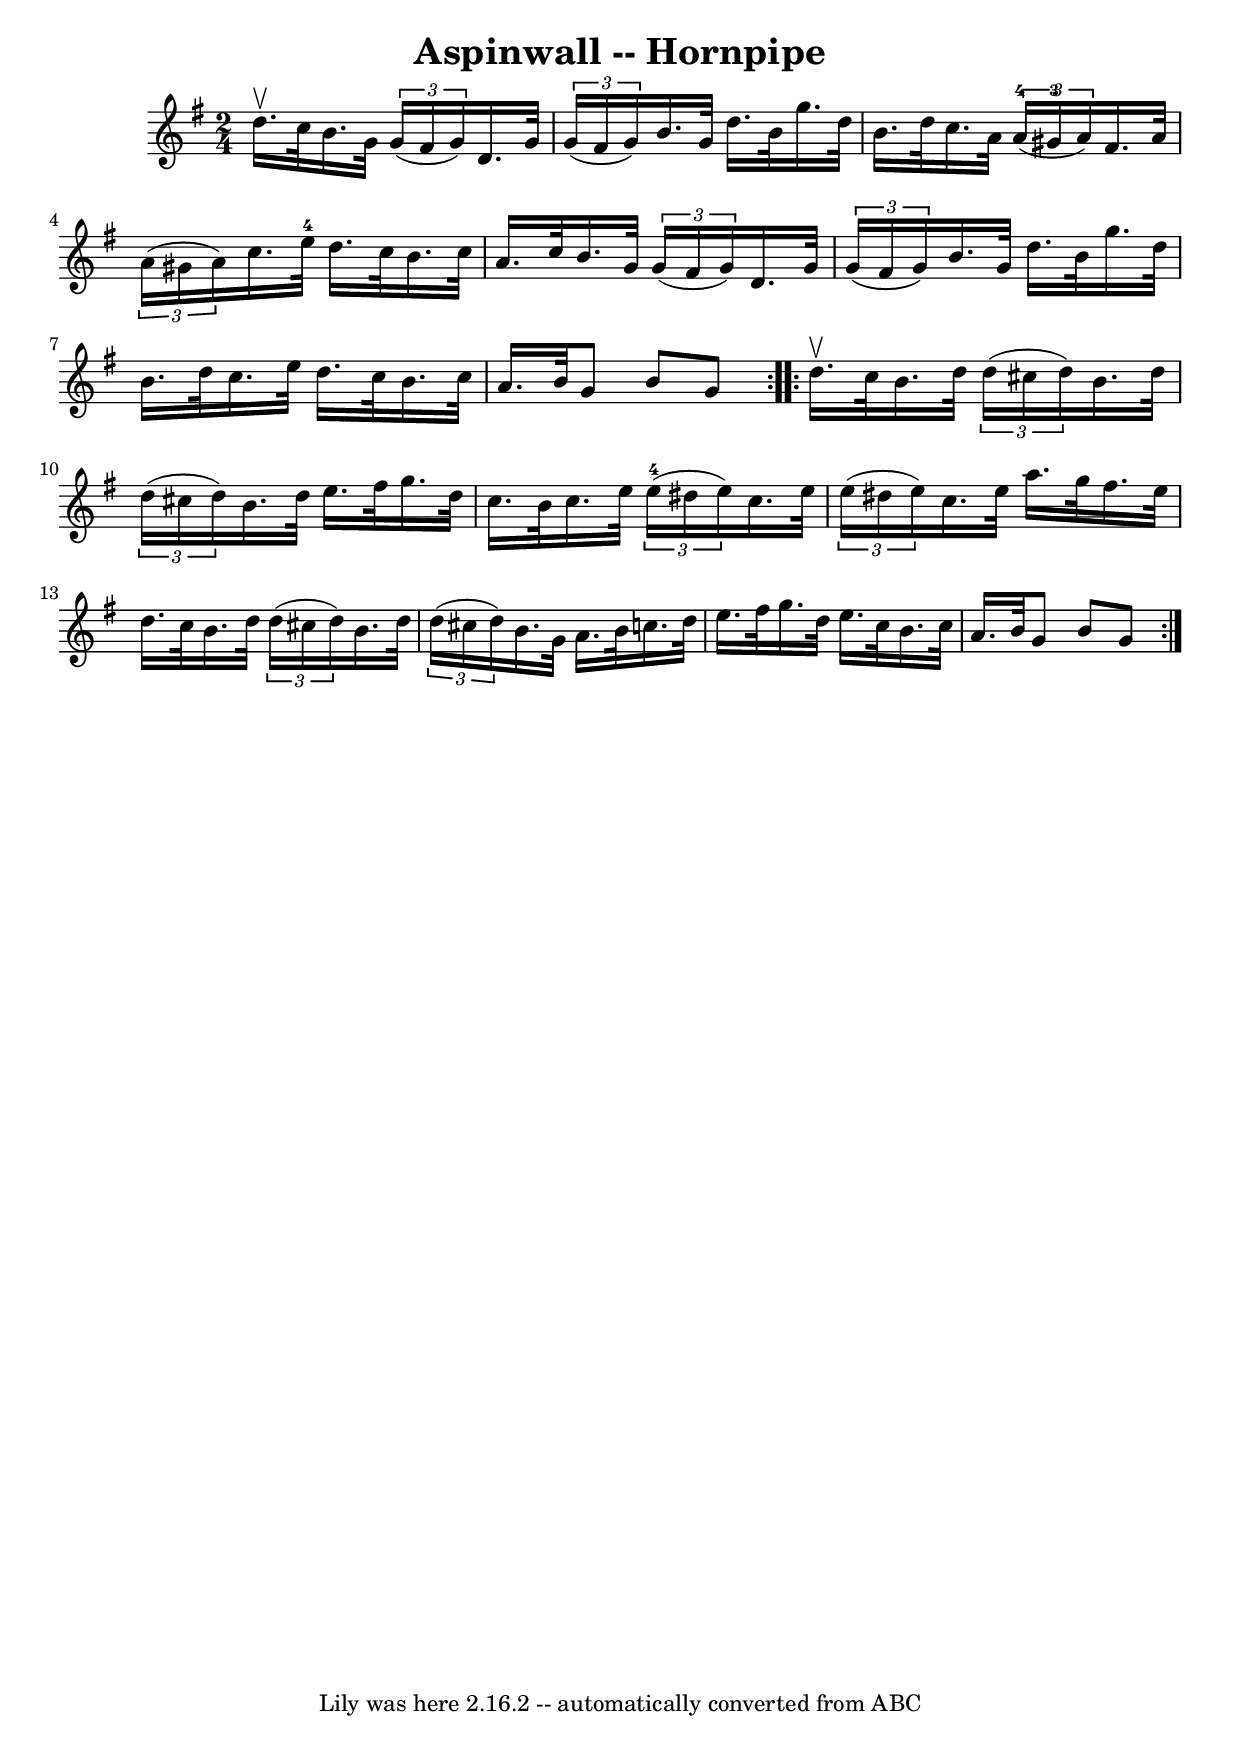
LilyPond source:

\version "2.16.2"
\include "Mammoth.ily"
\header {
  %% book = "Cole's 1000 Fiddle Tunes"
 crossRefNumber = "1"
 footnotes = ""
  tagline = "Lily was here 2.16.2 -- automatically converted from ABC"
  title = "Aspinwall -- Hornpipe"

}
voicedefault =  {



  \repeat volta 2 {

    \time 2/4 
    \key g \major d''16.^\upbow c''32   |
 b'16. g'32    
    \times 2/3 { g'16 (fis'16 g'16) 
	       } d'16. g'32    \times 2/3 {   
		 g'16 (fis'16 g'16)  	       }  |
 b'16. g'32 d''16. b'32 g''16. d''32 b'16. d''32   |
 c''16. a'32    \times 2/3 {  
 a'16-4(gis'16-3 a'16) 
    } fis'16. a'32    \times 2/3 {   
 a'16 (gis'16 a'16)      }  |
 c''16. e''32-4 d''16. c''32 b'16. c''32 a'16. c''32   |
 b'16. g'32    \times 2/3 { 
 g'16 (fis'16 g'16) 
    } d'16. g'32    \times 2/3 { g'16 (
				 fis'16 g'16)  			       }  |
 b'16. g'32 d''16. b'32 g''16. d''32 b'16. d''32   |
 c''16. e''32 d''16. c''32 b'16. c''32 a'16. b'32   |
 g'8 b'8 g'8  
  }     

  \repeat volta 2 { d''16.^\upbow c''32   |
 b'16. d''32    
    \times 2/3 { d''16 (cis''16 d''16) 
	       } b'16. d''32    
    \times 2/3 { d''16 (cis''16 d''16)  	       }  |
 b'16. d''32 e''16. fis''32 g''16. d''32 c''16. b'32   |
 c''16.    
 e''32    \times 2/3 { e''16-4(dis''16 e''16) 
			} c''16.    
 e''32    \times 2/3 { e''16 (dis''16 e''16)  			}  |
 c''16. e''32 a''16. g''32 fis''16. e''32 d''16. c''32   |
    
 b'16. d''32    \times 2/3 { d''16 (cis''16 d''16) 
			      } b'16.    
 d''32    \times 2/3 { d''16 (cis''16 d''16)  			}  |
 b'16. g'32 a'16. b'32 c''16. d''32 e''16. fis''32   |
 g''16. d''32 e''16. c''32 b'16. c''32 a'16. b'32   |
    
 g'8 b'8 g'8  
  }   

}

\score{
  <<

    \context Staff="default"
    {
      \voicedefault 
      
    }

  >>
  \layout {
    
  }
  \midi {
  }

}
